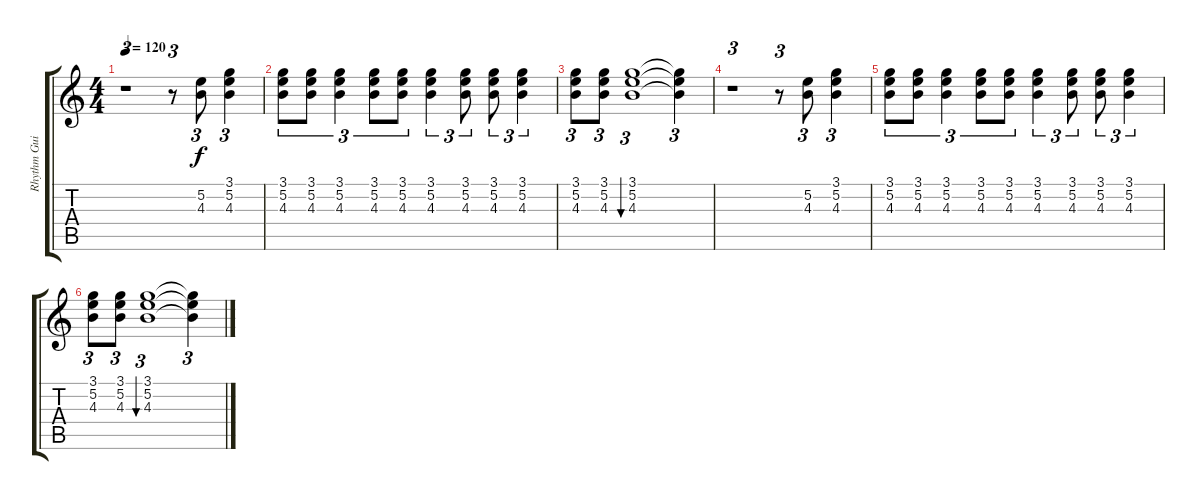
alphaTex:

\track ("Rhythm Guitar" "Rhythm Gui") {instrument electricguitarjazz}
\staff {score tabs}
\tuning (E4 B3 G3 B2 Gb2 B1) {hide}
\ts (4 4)
\tempo 120
\clef g2
\ks c
r.1{tu (3 2) dy f} r.8{tu (3 2)} (5.2 4.3).8{tu (3 2)} (3.1 5.2 4.3).4{tu (3 2)} |
(3.1 5.2 4.3).8{tu (3 2)} (3.1 5.2 4.3).8{tu (3 2)} (3.1 5.2 4.3).4{tu (3 2)} (3.1 5.2 4.3).8{tu (3 2)} (3.1 5.2 4.3).8{tu (3 2)} (3.1 5.2 4.3).4{tu (3 2)} (3.1 5.2 4.3).8{tu (3 2)} (3.1 5.2 4.3).8{tu (3 2)} (3.1 5.2 4.3).4{tu (3 2)} |
(3.1 5.2 4.3).8{tu (3 2)} (3.1 5.2 4.3).8{tu (3 2)} (3.1 5.2 4.3).1{tu (3 2) bu 480} (3.1{t} 5.2{t} 4.3{t}).4{tu (3 2)} |
r.1{tu (3 2)} r.8{tu (3 2)} (5.2 4.3).8{tu (3 2)} (3.1 5.2 4.3).4{tu (3 2)} |
(3.1 5.2 4.3).8{tu (3 2)} (3.1 5.2 4.3).8{tu (3 2)} (3.1 5.2 4.3).4{tu (3 2)} (3.1 5.2 4.3).8{tu (3 2)} (3.1 5.2 4.3).8{tu (3 2)} (3.1 5.2 4.3).4{tu (3 2)} (3.1 5.2 4.3).8{tu (3 2)} (3.1 5.2 4.3).8{tu (3 2)} (3.1 5.2 4.3).4{tu (3 2)} |
(3.1 5.2 4.3).8{tu (3 2)} (3.1 5.2 4.3).8{tu (3 2)} (3.1 5.2 4.3).1{tu (3 2) bu 480} (3.1{t} 5.2{t} 4.3{t}).4{tu (3 2)}
